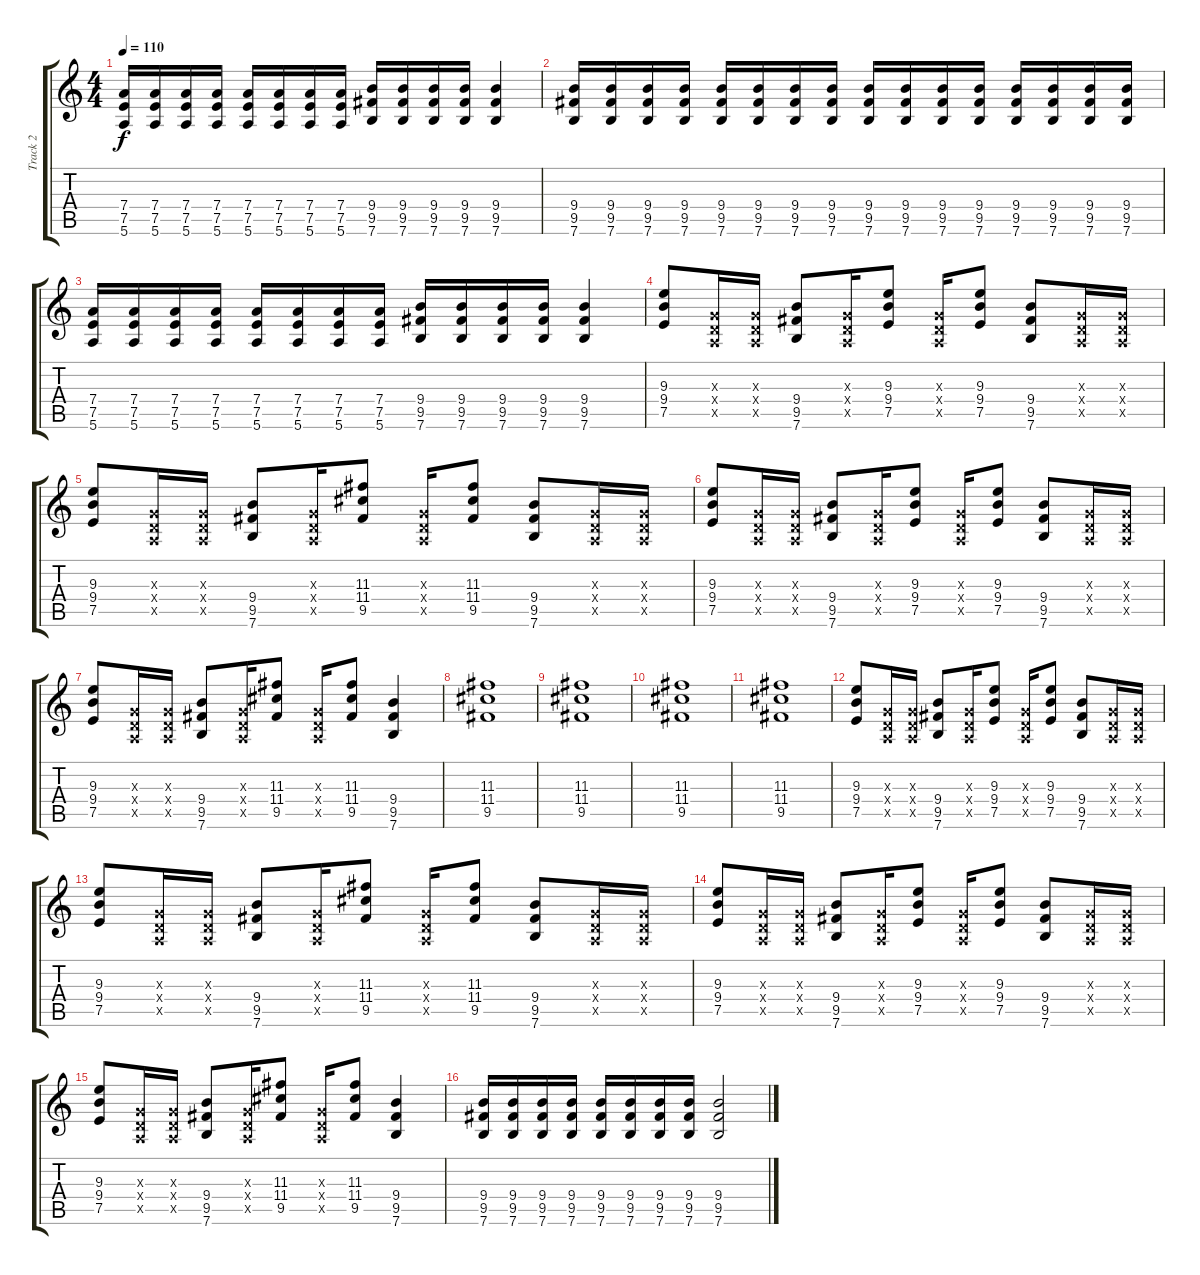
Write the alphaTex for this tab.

\track ("Track 2" "Track 2") {instrument distortionguitar}
\staff {score tabs}
\tuning (E4 B3 G3 D3 A2 E2) {hide}
\ts (4 4)
\tempo 110
\clef g2
\ks c
(7.4 7.5 5.6).16{dy f} (7.4 7.5 5.6).16 (7.4 7.5 5.6).16 (7.4 7.5 5.6).16 (7.4 7.5 5.6).16 (7.4 7.5 5.6).16 (7.4 7.5 5.6).16 (7.4 7.5 5.6).16 (9.4 9.5 7.6).16 (9.4 9.5 7.6).16 (9.4 9.5 7.6).16 (9.4 9.5 7.6).16 (9.4 9.5 7.6).4 |
(9.4 9.5 7.6).16 (9.4 9.5 7.6).16 (9.4 9.5 7.6).16 (9.4 9.5 7.6).16 (9.4 9.5 7.6).16 (9.4 9.5 7.6).16 (9.4 9.5 7.6).16 (9.4 9.5 7.6).16 (9.4 9.5 7.6).16 (9.4 9.5 7.6).16 (9.4 9.5 7.6).16 (9.4 9.5 7.6).16 (9.4 9.5 7.6).16 (9.4 9.5 7.6).16 (9.4 9.5 7.6).16 (9.4 9.5 7.6).16 |
(7.4 7.5 5.6).16 (7.4 7.5 5.6).16 (7.4 7.5 5.6).16 (7.4 7.5 5.6).16 (7.4 7.5 5.6).16 (7.4 7.5 5.6).16 (7.4 7.5 5.6).16 (7.4 7.5 5.6).16 (9.4 9.5 7.6).16 (9.4 9.5 7.6).16 (9.4 9.5 7.6).16 (9.4 9.5 7.6).16 (9.4 9.5 7.6).4 |
(9.3 9.4 7.5).8 (0.3{x} 0.4{x} 0.5{x}).16 (0.3{x} 0.4{x} 0.5{x}).16 (9.4 9.5 7.6).8 (0.3{x} 0.4{x} 0.5{x}).16 (9.3 9.4 7.5).8 (0.3{x} 0.4{x} 0.5{x}).16 (9.3 9.4 7.5).8 (9.4 9.5 7.6).8 (0.3{x} 0.4{x} 0.5{x}).16 (0.3{x} 0.4{x} 0.5{x}).16 |
(9.3 9.4 7.5).8 (0.3{x} 0.4{x} 0.5{x}).16 (0.3{x} 0.4{x} 0.5{x}).16 (9.4 9.5 7.6).8 (0.3{x} 0.4{x} 0.5{x}).16 (11.3 11.4 9.5).8 (0.3{x} 0.4{x} 0.5{x}).16 (11.3 11.4 9.5).8 (9.4 9.5 7.6).8 (0.3{x} 0.4{x} 0.5{x}).16 (0.3{x} 0.4{x} 0.5{x}).16 |
(9.3 9.4 7.5).8 (0.3{x} 0.4{x} 0.5{x}).16 (0.3{x} 0.4{x} 0.5{x}).16 (9.4 9.5 7.6).8 (0.3{x} 0.4{x} 0.5{x}).16 (9.3 9.4 7.5).8 (0.3{x} 0.4{x} 0.5{x}).16 (9.3 9.4 7.5).8 (9.4 9.5 7.6).8 (0.3{x} 0.4{x} 0.5{x}).16 (0.3{x} 0.4{x} 0.5{x}).16 |
(9.3 9.4 7.5).8 (0.3{x} 0.4{x} 0.5{x}).16 (0.3{x} 0.4{x} 0.5{x}).16 (9.4 9.5 7.6).8 (0.3{x} 0.4{x} 0.5{x}).16 (11.3 11.4 9.5).8 (0.3{x} 0.4{x} 0.5{x}).16 (11.3 11.4 9.5).8 (9.4 9.5 7.6).4 |
(11.3 11.4 9.5).1 |
(11.3 11.4 9.5).1 |
(11.3 11.4 9.5).1 |
(11.3 11.4 9.5).1 |
(9.3 9.4 7.5).8 (0.3{x} 0.4{x} 0.5{x}).16 (0.3{x} 0.4{x} 0.5{x}).16 (9.4 9.5 7.6).8 (0.3{x} 0.4{x} 0.5{x}).16 (9.3 9.4 7.5).8 (0.3{x} 0.4{x} 0.5{x}).16 (9.3 9.4 7.5).8 (9.4 9.5 7.6).8 (0.3{x} 0.4{x} 0.5{x}).16 (0.3{x} 0.4{x} 0.5{x}).16 |
(9.3 9.4 7.5).8 (0.3{x} 0.4{x} 0.5{x}).16 (0.3{x} 0.4{x} 0.5{x}).16 (9.4 9.5 7.6).8 (0.3{x} 0.4{x} 0.5{x}).16 (11.3 11.4 9.5).8 (0.3{x} 0.4{x} 0.5{x}).16 (11.3 11.4 9.5).8 (9.4 9.5 7.6).8 (0.3{x} 0.4{x} 0.5{x}).16 (0.3{x} 0.4{x} 0.5{x}).16 |
(9.3 9.4 7.5).8 (0.3{x} 0.4{x} 0.5{x}).16 (0.3{x} 0.4{x} 0.5{x}).16 (9.4 9.5 7.6).8 (0.3{x} 0.4{x} 0.5{x}).16 (9.3 9.4 7.5).8 (0.3{x} 0.4{x} 0.5{x}).16 (9.3 9.4 7.5).8 (9.4 9.5 7.6).8 (0.3{x} 0.4{x} 0.5{x}).16 (0.3{x} 0.4{x} 0.5{x}).16 |
(9.3 9.4 7.5).8 (0.3{x} 0.4{x} 0.5{x}).16 (0.3{x} 0.4{x} 0.5{x}).16 (9.4 9.5 7.6).8 (0.3{x} 0.4{x} 0.5{x}).16 (11.3 11.4 9.5).8 (0.3{x} 0.4{x} 0.5{x}).16 (11.3 11.4 9.5).8 (9.4 9.5 7.6).4 |
(9.4 9.5 7.6).16 (9.4 9.5 7.6).16 (9.4 9.5 7.6).16 (9.4 9.5 7.6).16 (9.4 9.5 7.6).16 (9.4 9.5 7.6).16 (9.4 9.5 7.6).16 (9.4 9.5 7.6).16 (9.4 9.5 7.6).2
